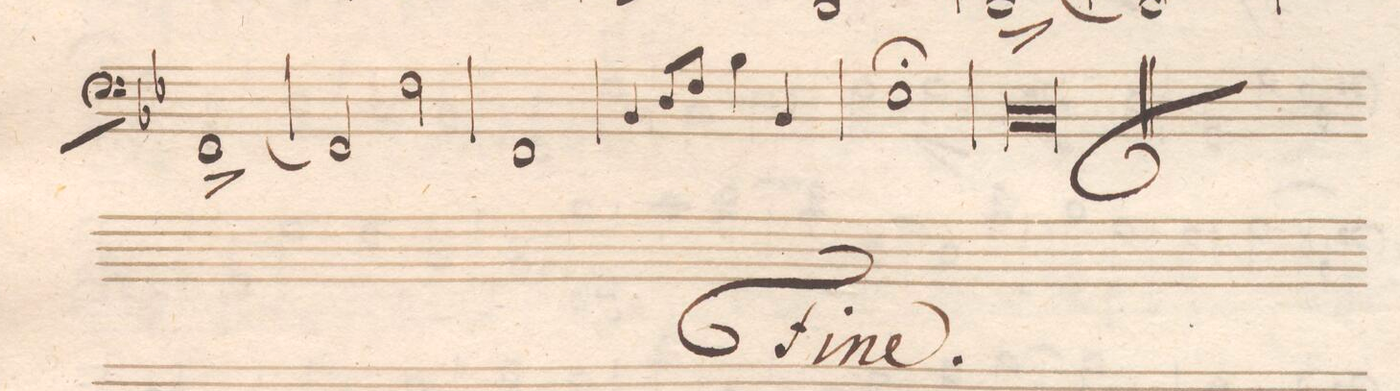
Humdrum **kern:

**kern	**dynam
*I"Baſso e Violoncello.	*
*clefF4	*
*k[b-e-]	*
*met(c|)	*
*M2/2	*
[1FF^	.
=92	=92
2FF/]	.
2F\	.
=93	=93
1FF	.
=94	=94
4BB-/	.
8D/L	.
8F/J	.
4B-\	.
4BB-/	.
=95	=95
1E-;	.
=96	=96
1BB-	.
==	==
*-	*-
